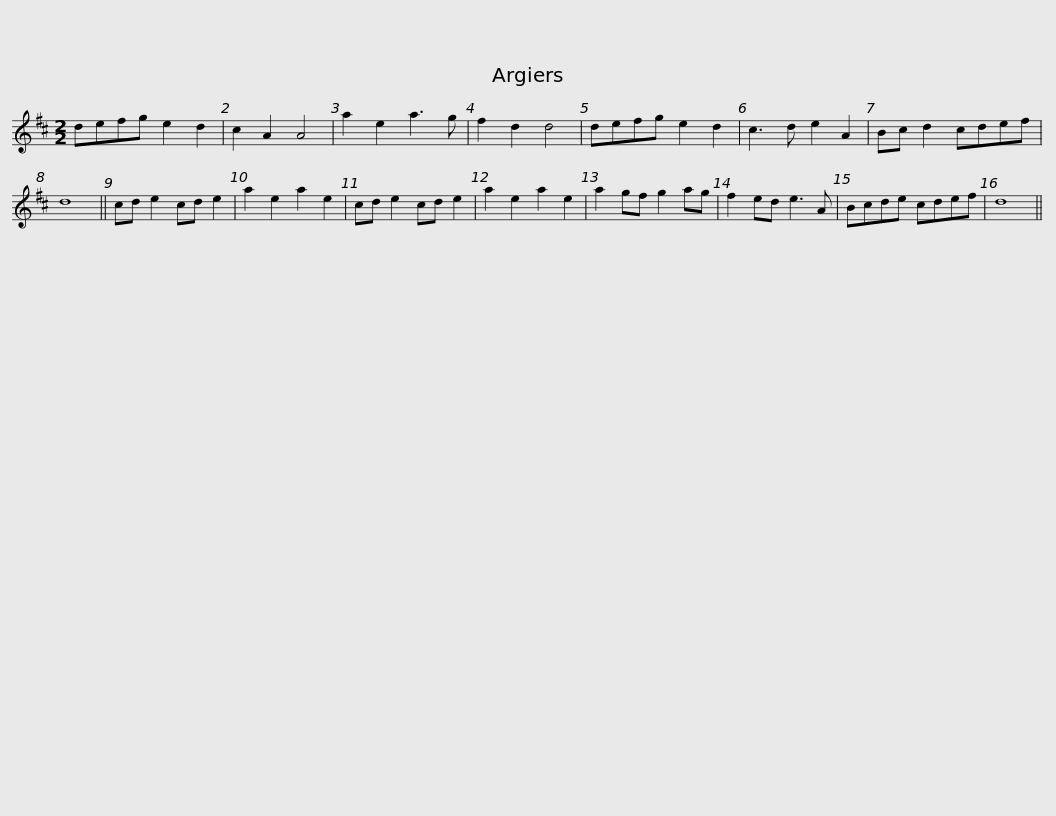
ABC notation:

X:1
L:1/8
M:2/2
I:linebreak $
K:D
V:1 treble
V:1
 defg e2 d2 | c2 A2 A4 | a2 e2 a3 g | f2 d2 d4 | defg e2 d2 | %5
 c3 d e2 A2 | Bc d2 cdef | d8 || cd e2 cd e2 |$ a2 e2 a2 e2 | %10
 cd e2 cd e2 | a2 e2 a2 e2 | a2 gf g2 ag | f2 ed e3 A | Bcde cdef | %15
 d8 || %16
